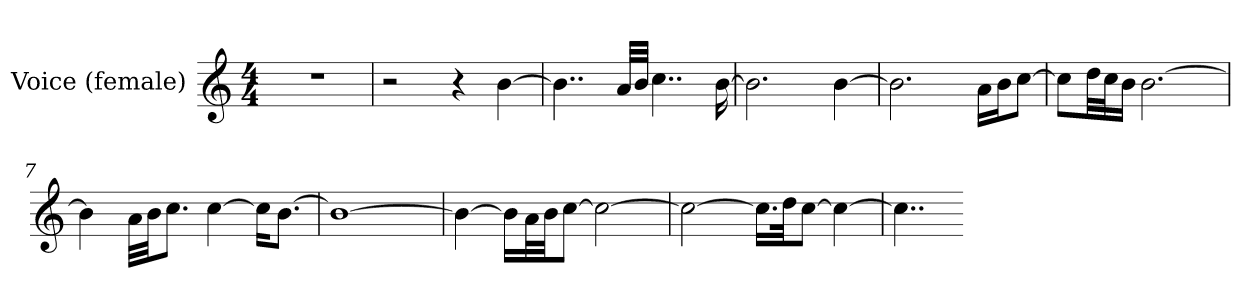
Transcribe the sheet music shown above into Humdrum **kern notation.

**kern
*part1
*staff1
*I"Voice (female)
*I'Voice (female)
*clefG2
*k[]
*M4/4
=1
1r
=2
2r
4r
[4b\
=3
4..b\]
32a/LLL
32b/JJJ
4..cc\
[16b\
=4
2.b\]
[4b\
=5
2.b\]
16a\LL
16b\J
[8cc\J
=6
8cc\L]
32dd\LL
32cc\J
16b\JJ
[2.b\
!!LO:LB:g=z
=7
4b\]
32a\LLL
32b\JJ
8.cc\J
[4cc\
16cc\KL]
[8.b\J
=8
1b_
=9
4b\_
16b\LL]
32a\L
32b\JJ
[8cc\J
2cc\_
=10
2cc\_
16.cc\LL]
32dd\JK
[8cc\J
4cc\_
=11
4..cc\]
=-
*-
